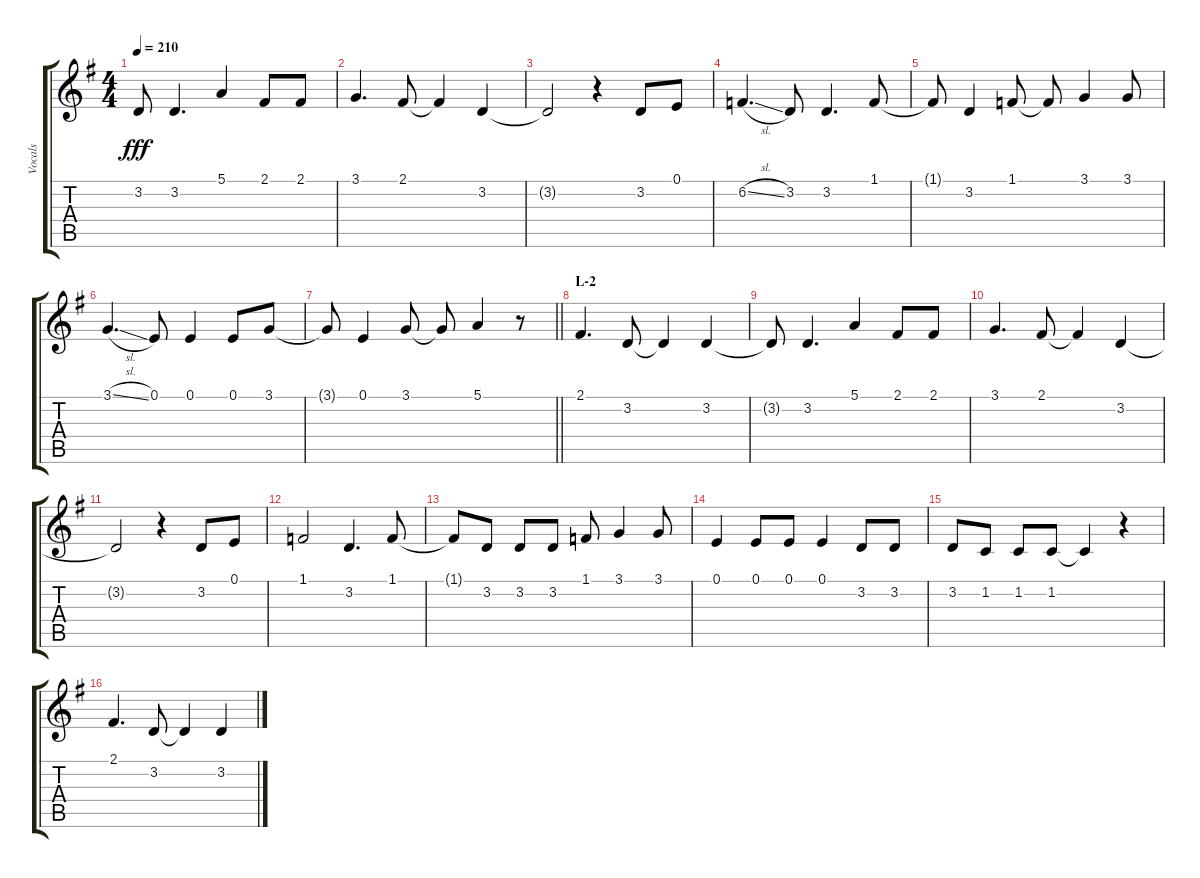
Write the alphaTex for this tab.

\track ("Vocals" "Vocals") {instrument voiceoohs}
\staff {score tabs}
\tuning (E4 B3 G3 D3 A2 E2) {hide}
\ts (4 4)
\tempo 210
\clef g2
\ks g
3.2.8{dy fff} 3.2.4{d} 5.1.4 2.1.8 2.1.8 |
3.1.4{d} 2.1.8 2.1{t}.4 3.2.4 |
3.2{t}.2 r.4 3.2.8 0.1.8 |
6.2{sl}.4{d} 3.2.8 3.2.4{d} 1.1.8 |
1.1{t}.8 3.2.4 1.1.8 1.1{t}.8 3.1.4 3.1.8 |
3.1{sl}.4{d} 0.1.8 0.1.4 0.1.8 3.1.8 |
\barLineRight lightlight
3.1{t}.8 0.1.4 3.1.8 3.1{t}.8 5.1.4 r.8 |
\section ("" "L-2")
2.1.4{d} 3.2.8 3.2{t}.4 3.2.4 |
3.2{t}.8 3.2.4{d} 5.1.4 2.1.8 2.1.8 |
3.1.4{d} 2.1.8 2.1{t}.4 3.2.4 |
3.2{t}.2 r.4 3.2.8 0.1.8 |
1.1.2 3.2.4{d} 1.1.8 |
1.1{t}.8 3.2.8 3.2.8 3.2.8 1.1.8 3.1.4 3.1.8 |
0.1.4 0.1.8 0.1.8 0.1.4 3.2.8 3.2.8 |
3.2.8 1.2.8 1.2.8 1.2.8 1.2{t}.4 r.4 |
2.1.4{d} 3.2.8 3.2{t}.4 3.2.4
